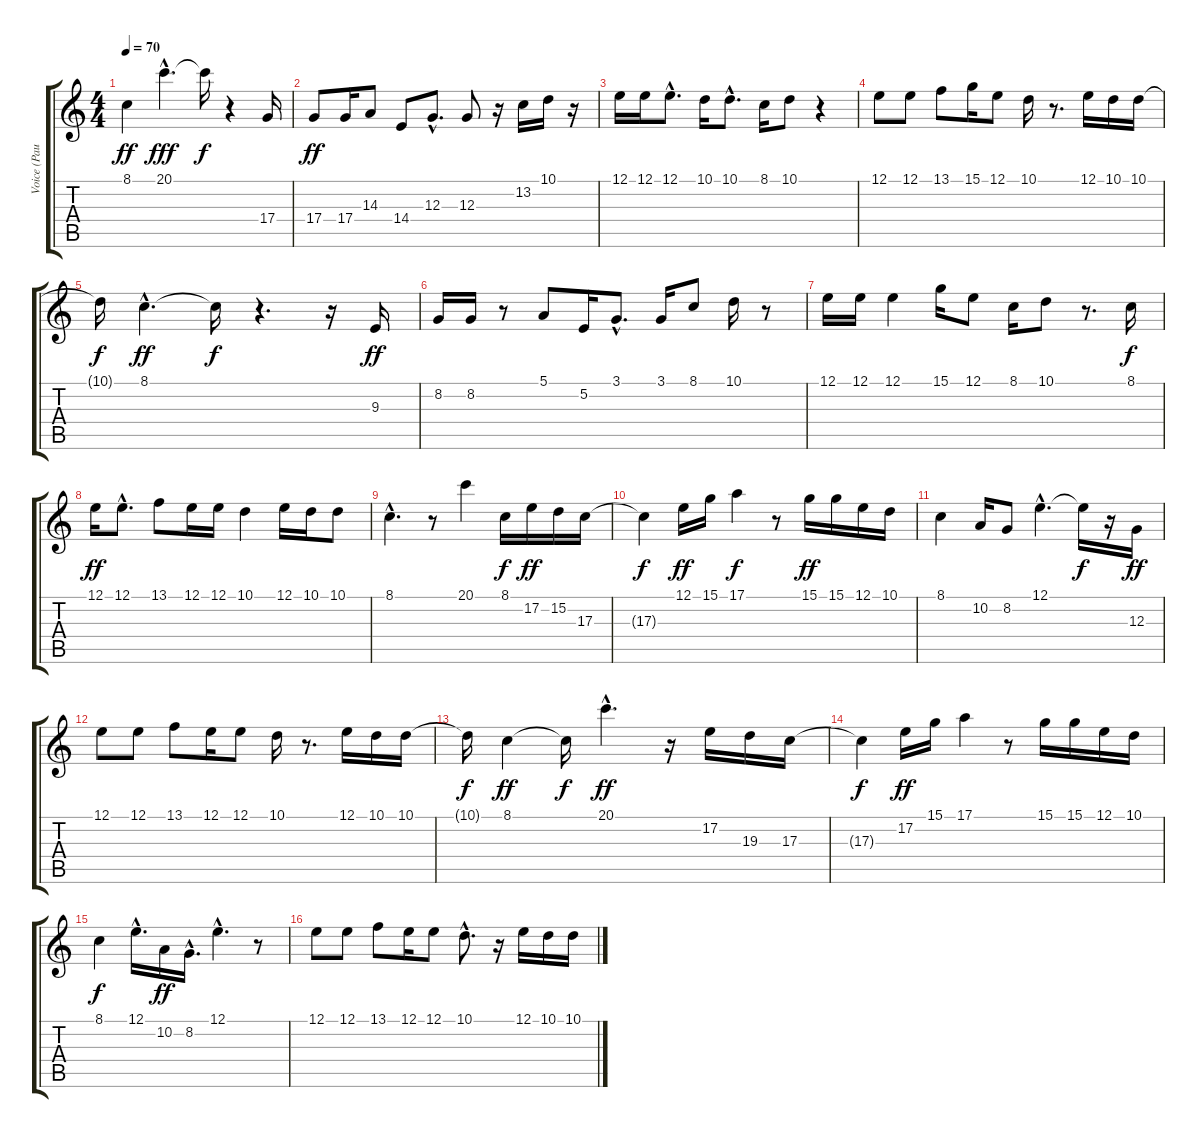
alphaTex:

\track ("Voice (Paul)" "Voice (Pau") {instrument clarinet}
\staff {score tabs}
\tuning (E4 B3 G3 D3 A2 E2) {hide}
\ts (4 4)
\tempo 70
\clef g2
\ks c
8.1.4{dy ff} 20.1{hac}.4{d dy fff} 20.1{t}.16{dy f} r.4 17.4.16 |
17.4.8{dy ff} 17.4.16 14.3.8 14.4.8 12.3{hac}.8{d} 12.3.8 r.16 13.2.16 10.1.16 r.16 |
12.1.16 12.1.16 12.1{hac}.8{d} 10.1.16 10.1{hac}.8{d} 8.1.16 10.1.8 r.4 |
12.1.8 12.1.8 13.1.8 15.1.16 12.1.8 10.1.16 r.8{d} 12.1.16 10.1.16 10.1.16 |
10.1{t}.16{dy f} 8.1{hac}.4{d dy ff} 8.1{t}.16{dy f} r.4{d} r.16 9.3.16{dy ff} |
8.2.16 8.2.16 r.8 5.1.8 5.2.16 3.1{hac}.8{d} 3.1.16 8.1.8 10.1.16 r.8 |
12.1.16 12.1.16 12.1.4 15.1.16 12.1.8 8.1.16 10.1.8 r.8{d} 8.1.16{dy f} |
12.1.16{dy ff} 12.1{hac}.8{d} 13.1.8 12.1.16 12.1.16 10.1.4 12.1.16 10.1.16 10.1.8 |
8.1{hac}.4{d} r.8 20.1.4 8.1.16{dy f} 17.2.16{dy ff} 15.2.16 17.3.16 |
17.3{t}.4{dy f} 12.1.16{dy ff} 15.1.16 17.1.4{dy f} r.8 15.1.16{dy ff} 15.1.16 12.1.16 10.1.16 |
8.1.4 10.2.16 8.2.8 12.1{hac}.4{d} 12.1{t}.16{dy f} r.16 12.3.16{dy ff} |
12.1.8 12.1.8 13.1.8 12.1.16 12.1.8 10.1.16 r.8{d} 12.1.16 10.1.16 10.1.16 |
10.1{t}.16{dy f} 8.1.4{dy ff} 8.1{t}.16{dy f} 20.1{hac}.4{d dy ff} r.16 17.2.16 19.3.16 17.3.16 |
17.3{t}.4{dy f} 17.2.16{dy ff} 15.1.16 17.1.4 r.8 15.1.16 15.1.16 12.1.16 10.1.16 |
8.1.4{dy f} 12.1{hac}.16{d} 10.2.16{dy ff} 8.2{hac}.16{d} 12.1{hac}.4{d} r.8 |
12.1.8 12.1.8 13.1.8 12.1.16 12.1.8 10.1{hac}.8{d} r.16 12.1.16 10.1.16 10.1.16
